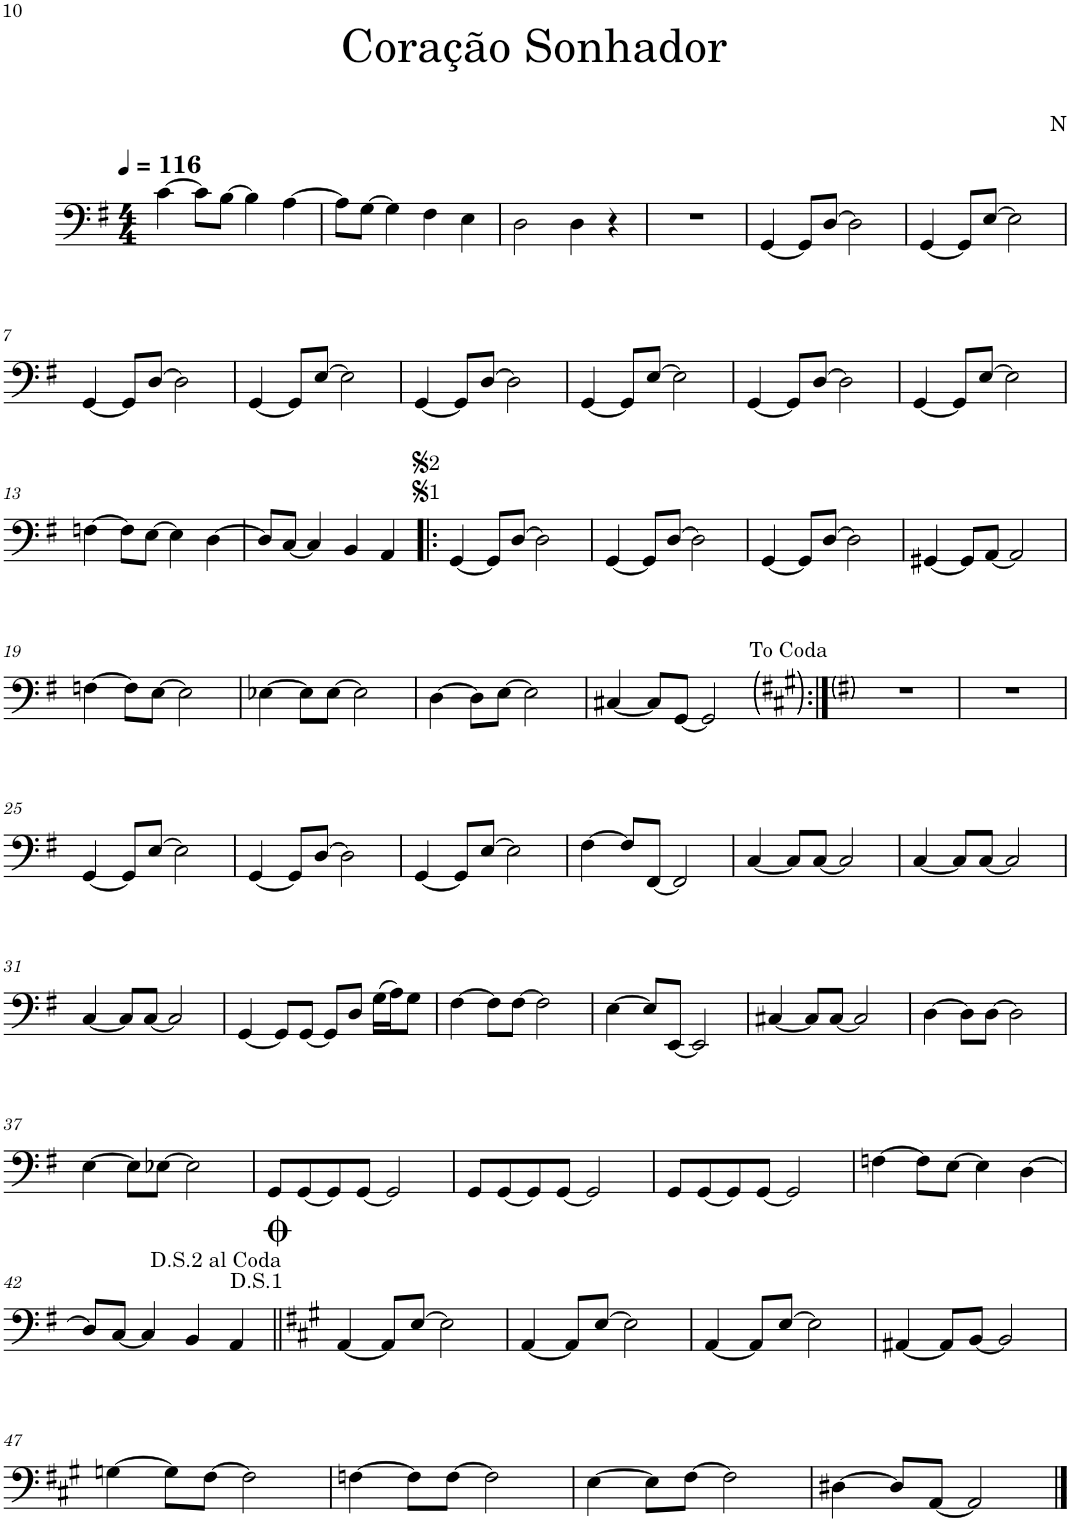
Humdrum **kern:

**kern
*part1
*staff1
*I"Bass Guitar
*I'B. Guit.
!!LO:PB:g=z
*clefF4
*Trd7c12
*k[f#]
*M4/4
*MM116
=1
[4c\
8c\L]
[8B\J
4B\]
[4A\
=2
8A\L]
[8G\J
4G\]
4F#\
4E\
=3
2D\
4D\
4r
=4
1r
=5
[4GG/
8GG/L]
[8D/J
2D\]
=6
[4GG/
8GG/L]
[8E/J
2E\]
!!LO:LB:g=z
=7
[4GG/
8GG/L]
[8D/J
2D\]
=8
[4GG/
8GG/L]
[8E/J
2E\]
=9
[4GG/
8GG/L]
[8D/J
2D\]
=10
[4GG/
8GG/L]
[8E/J
2E\]
=11
[4GG/
8GG/L]
[8D/J
2D\]
=12
[4GG/
8GG/L]
[8E/J
2E\]
!!LO:LB:g=z
=13
[4Fn\
8F\L]
[8E\J
4E\]
[4D\
=14
8D/L]
[8C/J
4C/]
4BB/
4AA/
=15!|:
[4GG/
8GG/L]
[8D/J
2D\]
=16
[4GG/
8GG/L]
[8D/J
2D\]
=17
[4GG/
8GG/L]
[8D/J
2D\]
=18
[4GG#X/
8GG#/L]
[8AA/J
2AA/]
!!LO:LB:g=z
=19
[4Fn\
8F\L]
[8E\J
2E\]
=20
[4E-X\
8E-\L]
[8E-\J
2E-\]
=21
[4D\
8D\L]
[8E\J
2E\]
=22
[4C#X/
8C#/L]
[8GG/J
2GG/]
=23:|!
1r
=24
1r
!!LO:LB:g=z
=25
[4GG/
8GG/L]
[8E/J
2E\]
=26
[4GG/
8GG/L]
[8D/J
2D\]
=27
[4GG/
8GG/L]
[8E/J
2E\]
=28
[4F#\
8F#/L]
[8FF#/J
2FF#/]
=29
[4C/
8C/L]
[8C/J
2C/]
=30
[4C/
8C/L]
[8C/J
2C/]
!!LO:LB:g=z
=31
[4C/
8C/L]
[8C/J
2C/]
=32
[4GG/
8GG/L]
[8GG/J
8GG/L]
8D/J
(16G\LL
16A\J)
8G\J
=33
[4F#\
8F#\L]
[8F#\J
2F#\]
=34
[4E\
8E/L]
[8EE/J
2EE/]
=35
[4C#X/
8C#/L]
[8C#/J
2C#/]
=36
[4D\
8D\L]
[8D\J
2D\]
!!LO:LB:g=z
=37
[4E\
8E\L]
[8E-X\J
2E-\]
=38
8GG/L
[8GG/
8GG/]
[8GG/J
2GG/]
=39
8GG/L
[8GG/
8GG/]
[8GG/J
2GG/]
=40
8GG/L
[8GG/
8GG/]
[8GG/J
2GG/]
=41
[4Fn\
8F\L]
[8E\J
4E\]
[4D\
!!LO:LB:g=z
=42
8D/L]
[8C/J
4C/]
4BB/
4AA/
!LO:TX:a:t=D.S.2 al Coda
=43||
*k[f#c#g#]
[4AA/
8AA/L]
[8E/J
2E\]
=44
[4AA/
8AA/L]
[8E/J
2E\]
=45
[4AA/
8AA/L]
[8E/J
2E\]
=46
[4AA#X/
8AA#/L]
[8BB/J
2BB/]
!!LO:LB:g=z
=47
[4Gn\
8G\L]
[8F#\J
2F#\]
=48
[4Fn\
8F\L]
[8F\J
2F\]
=49
[4E\
8E\L]
[8F#\J
2F#\]
=50
[4D#X\
8D#/L]
[8AA/J
2AA/]
==
*-
